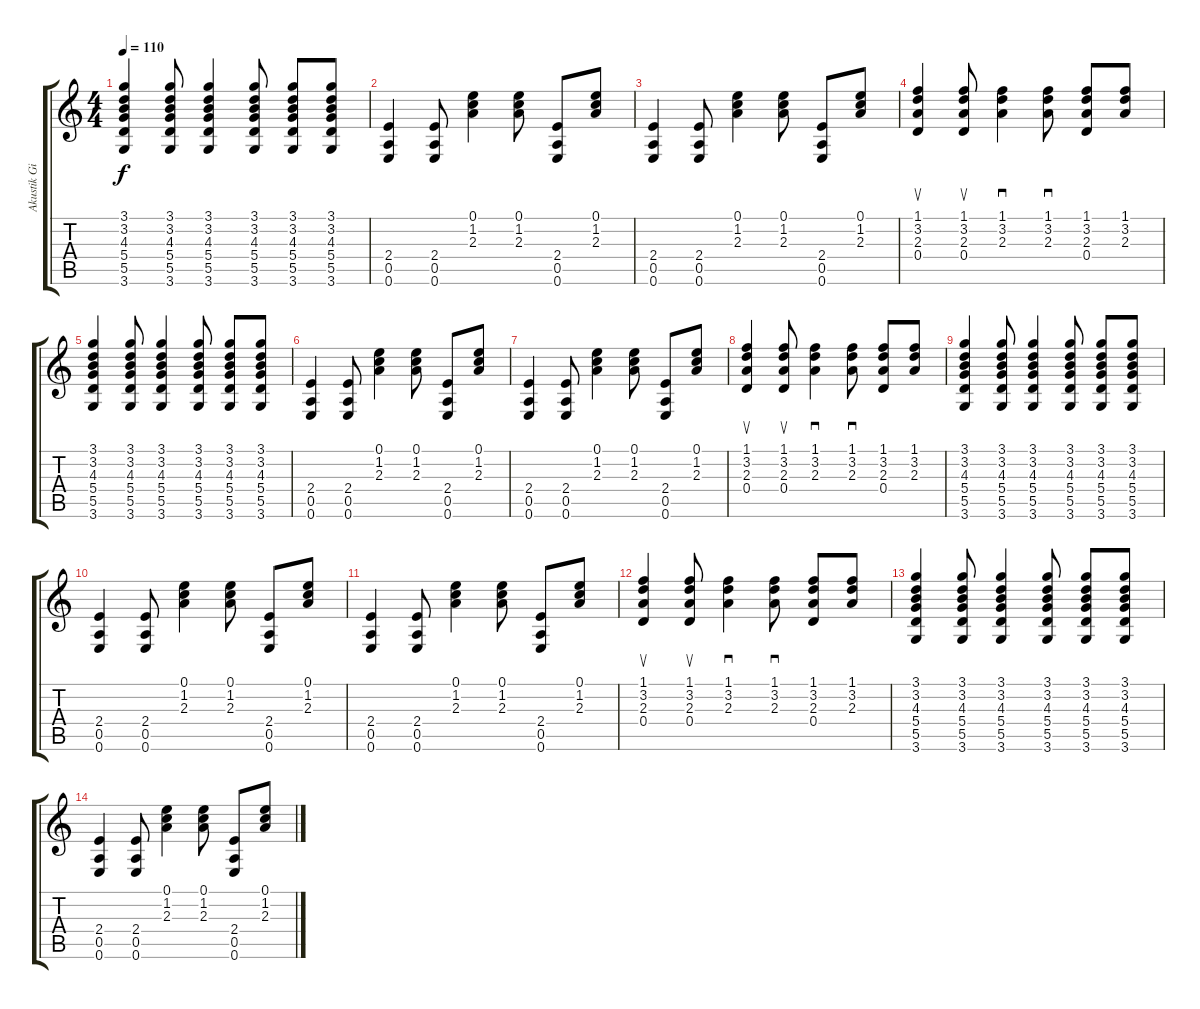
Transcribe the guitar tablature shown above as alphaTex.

\track ("Akustik Gitar" "Akustik Gi") {instrument acousticguitarsteel}
\staff {score tabs}
\tuning (E4 B3 G3 D3 A2 E2) {hide}
\ts (4 4)
\tempo 110
\clef g2
\ks c
(3.1 3.2 4.3 5.4 5.5 3.6).4{dy f} (3.1 3.2 4.3 5.4 5.5 3.6).8 (3.1 3.2 4.3 5.4 5.5 3.6).4 (3.1 3.2 4.3 5.4 5.5 3.6).8 (3.1 3.2 4.3 5.4 5.5 3.6).8 (3.1 3.2 4.3 5.4 5.5 3.6).8 |
(2.4 0.5 0.6).4 (2.4 0.5 0.6).8 (0.1 1.2 2.3).4 (0.1 1.2 2.3).8 (2.4 0.5 0.6).8 (0.1 1.2 2.3).8 |
(2.4 0.5 0.6).4 (2.4 0.5 0.6).8 (0.1 1.2 2.3).4 (0.1 1.2 2.3).8 (2.4 0.5 0.6).8 (0.1 1.2 2.3).8 |
(1.1 3.2 2.3 0.4).4{su} (1.1 3.2 2.3 0.4).8{su} (1.1 3.2 2.3).4{sd} (1.1 3.2 2.3).8{sd} (1.1 3.2 2.3 0.4).8 (1.1 3.2 2.3).8 |
(3.1 3.2 4.3 5.4 5.5 3.6).4 (3.1 3.2 4.3 5.4 5.5 3.6).8 (3.1 3.2 4.3 5.4 5.5 3.6).4 (3.1 3.2 4.3 5.4 5.5 3.6).8 (3.1 3.2 4.3 5.4 5.5 3.6).8 (3.1 3.2 4.3 5.4 5.5 3.6).8 |
(2.4 0.5 0.6).4 (2.4 0.5 0.6).8 (0.1 1.2 2.3).4 (0.1 1.2 2.3).8 (2.4 0.5 0.6).8 (0.1 1.2 2.3).8 |
(2.4 0.5 0.6).4 (2.4 0.5 0.6).8 (0.1 1.2 2.3).4 (0.1 1.2 2.3).8 (2.4 0.5 0.6).8 (0.1 1.2 2.3).8 |
(1.1 3.2 2.3 0.4).4{su} (1.1 3.2 2.3 0.4).8{su} (1.1 3.2 2.3).4{sd} (1.1 3.2 2.3).8{sd} (1.1 3.2 2.3 0.4).8 (1.1 3.2 2.3).8 |
(3.1 3.2 4.3 5.4 5.5 3.6).4 (3.1 3.2 4.3 5.4 5.5 3.6).8 (3.1 3.2 4.3 5.4 5.5 3.6).4 (3.1 3.2 4.3 5.4 5.5 3.6).8 (3.1 3.2 4.3 5.4 5.5 3.6).8 (3.1 3.2 4.3 5.4 5.5 3.6).8 |
(2.4 0.5 0.6).4 (2.4 0.5 0.6).8 (0.1 1.2 2.3).4 (0.1 1.2 2.3).8 (2.4 0.5 0.6).8 (0.1 1.2 2.3).8 |
(2.4 0.5 0.6).4 (2.4 0.5 0.6).8 (0.1 1.2 2.3).4 (0.1 1.2 2.3).8 (2.4 0.5 0.6).8 (0.1 1.2 2.3).8 |
(1.1 3.2 2.3 0.4).4{su} (1.1 3.2 2.3 0.4).8{su} (1.1 3.2 2.3).4{sd} (1.1 3.2 2.3).8{sd} (1.1 3.2 2.3 0.4).8 (1.1 3.2 2.3).8 |
(3.1 3.2 4.3 5.4 5.5 3.6).4 (3.1 3.2 4.3 5.4 5.5 3.6).8 (3.1 3.2 4.3 5.4 5.5 3.6).4 (3.1 3.2 4.3 5.4 5.5 3.6).8 (3.1 3.2 4.3 5.4 5.5 3.6).8 (3.1 3.2 4.3 5.4 5.5 3.6).8 |
(2.4 0.5 0.6).4 (2.4 0.5 0.6).8 (0.1 1.2 2.3).4 (0.1 1.2 2.3).8 (2.4 0.5 0.6).8 (0.1 1.2 2.3).8
